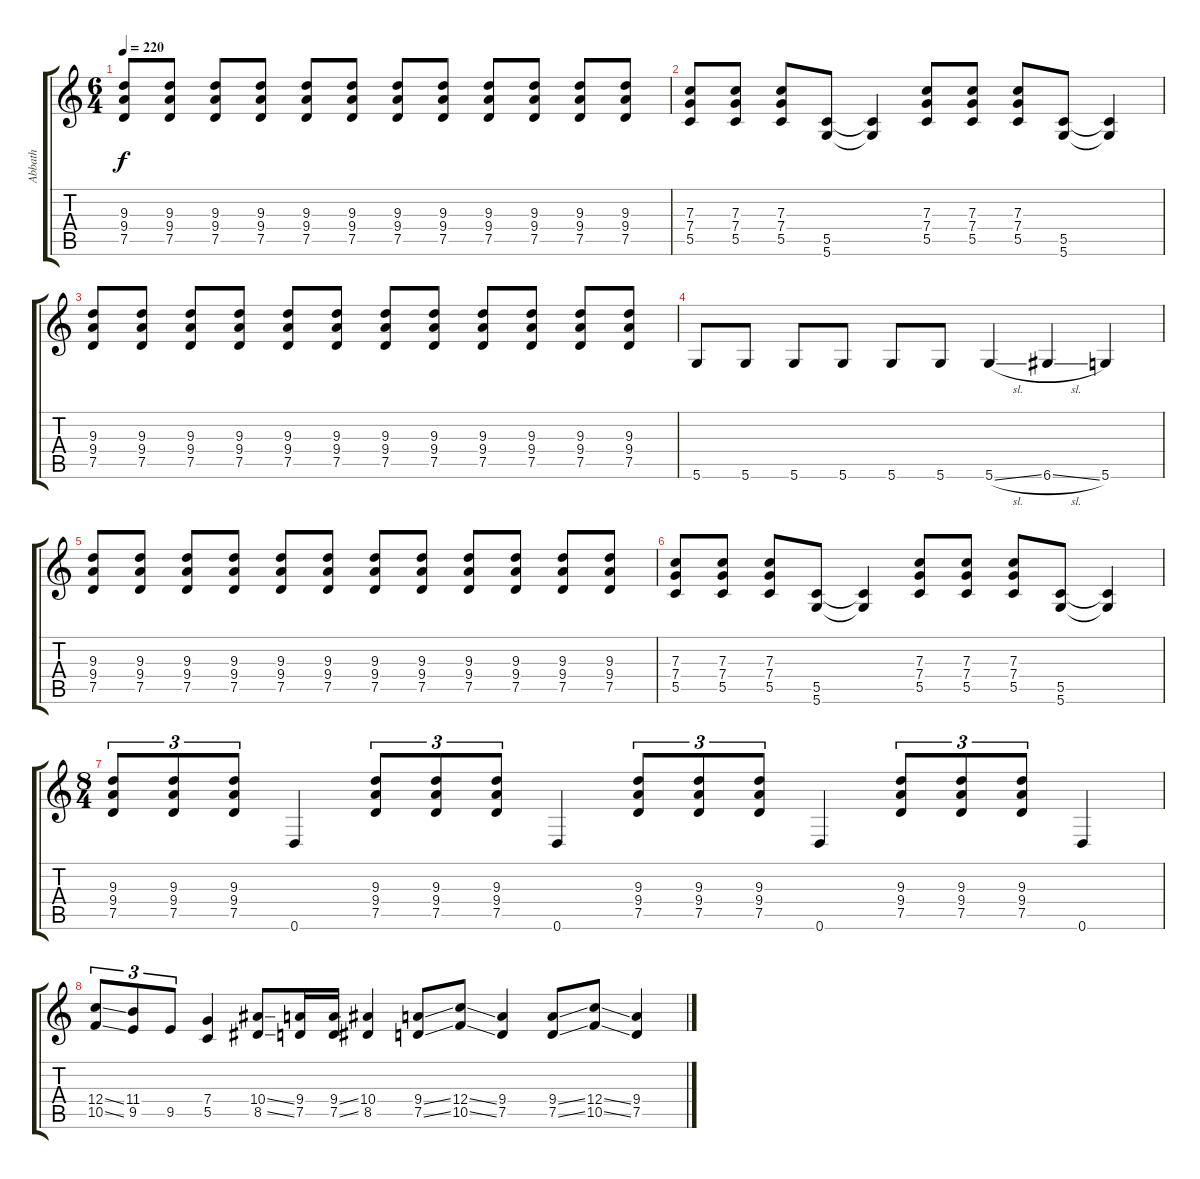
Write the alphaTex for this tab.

\track ("Abbath" "Abbath") {instrument distortionguitar}
\staff {score tabs}
\tuning (D4 A3 F3 C3 G2 D2) {hide}
\ts (6 4)
\tempo 220
\clef g2
\ks c
(9.3 9.4 7.5).8{dy f volume 16} (9.3 9.4 7.5).8 (9.3 9.4 7.5).8 (9.3 9.4 7.5).8 (9.3 9.4 7.5).8 (9.3 9.4 7.5).8 (9.3 9.4 7.5).8 (9.3 9.4 7.5).8 (9.3 9.4 7.5).8 (9.3 9.4 7.5).8 (9.3 9.4 7.5).8 (9.3 9.4 7.5).8 |
(7.3 7.4 5.5).8{volume 13} (7.3 7.4 5.5).8 (7.3 7.4 5.5).8 (5.5 5.6).8 (5.5{t} 5.6{t}).4 (7.3 7.4 5.5).8 (7.3 7.4 5.5).8 (7.3 7.4 5.5).8 (5.5 5.6).8 (5.5{t} 5.6{t}).4 |
(9.3 9.4 7.5).8{volume 16} (9.3 9.4 7.5).8 (9.3 9.4 7.5).8 (9.3 9.4 7.5).8 (9.3 9.4 7.5).8 (9.3 9.4 7.5).8 (9.3 9.4 7.5).8 (9.3 9.4 7.5).8 (9.3 9.4 7.5).8 (9.3 9.4 7.5).8 (9.3 9.4 7.5).8 (9.3 9.4 7.5).8 |
5.6.8{volume 13} 5.6.8 5.6.8 5.6.8 5.6.8 5.6.8 5.6{sl}.4 6.6{sl}.4 5.6.4 |
(9.3 9.4 7.5).8{volume 16} (9.3 9.4 7.5).8 (9.3 9.4 7.5).8 (9.3 9.4 7.5).8 (9.3 9.4 7.5).8 (9.3 9.4 7.5).8 (9.3 9.4 7.5).8 (9.3 9.4 7.5).8 (9.3 9.4 7.5).8 (9.3 9.4 7.5).8 (9.3 9.4 7.5).8 (9.3 9.4 7.5).8 |
(7.3 7.4 5.5).8{volume 13} (7.3 7.4 5.5).8 (7.3 7.4 5.5).8 (5.5 5.6).8 (5.5{t} 5.6{t}).4 (7.3 7.4 5.5).8 (7.3 7.4 5.5).8 (7.3 7.4 5.5).8 (5.5 5.6).8 (5.5{t} 5.6{t}).4 |
\ts (8 4)
(9.3 9.4 7.5).8{tu (3 2)} (9.3 9.4 7.5).8{tu (3 2)} (9.3 9.4 7.5).8{tu (3 2)} 0.6.4 (9.3 9.4 7.5).8{tu (3 2)} (9.3 9.4 7.5).8{tu (3 2)} (9.3 9.4 7.5).8{tu (3 2)} 0.6.4 (9.3 9.4 7.5).8{tu (3 2)} (9.3 9.4 7.5).8{tu (3 2)} (9.3 9.4 7.5).8{tu (3 2)} 0.6.4 (9.3 9.4 7.5).8{tu (3 2)} (9.3 9.4 7.5).8{tu (3 2)} (9.3 9.4 7.5).8{tu (3 2)} 0.6.4 |
(12.4{ss} 10.5{ss}).8{tu (3 2)} (11.4 9.5).8{tu (3 2)} 9.5.8{tu (3 2)} (7.4 5.5).4 (10.4{ss} 8.5{ss}).8 (9.4 7.5).16 (9.4{ss} 7.5{ss}).16 (10.4 8.5).4 (9.4{ss} 7.5{ss}).8 (12.4{ss} 10.5{ss}).8 (9.4 7.5).4 (9.4{ss} 7.5{ss}).8 (12.4{ss} 10.5{ss}).8 (9.4 7.5).4
